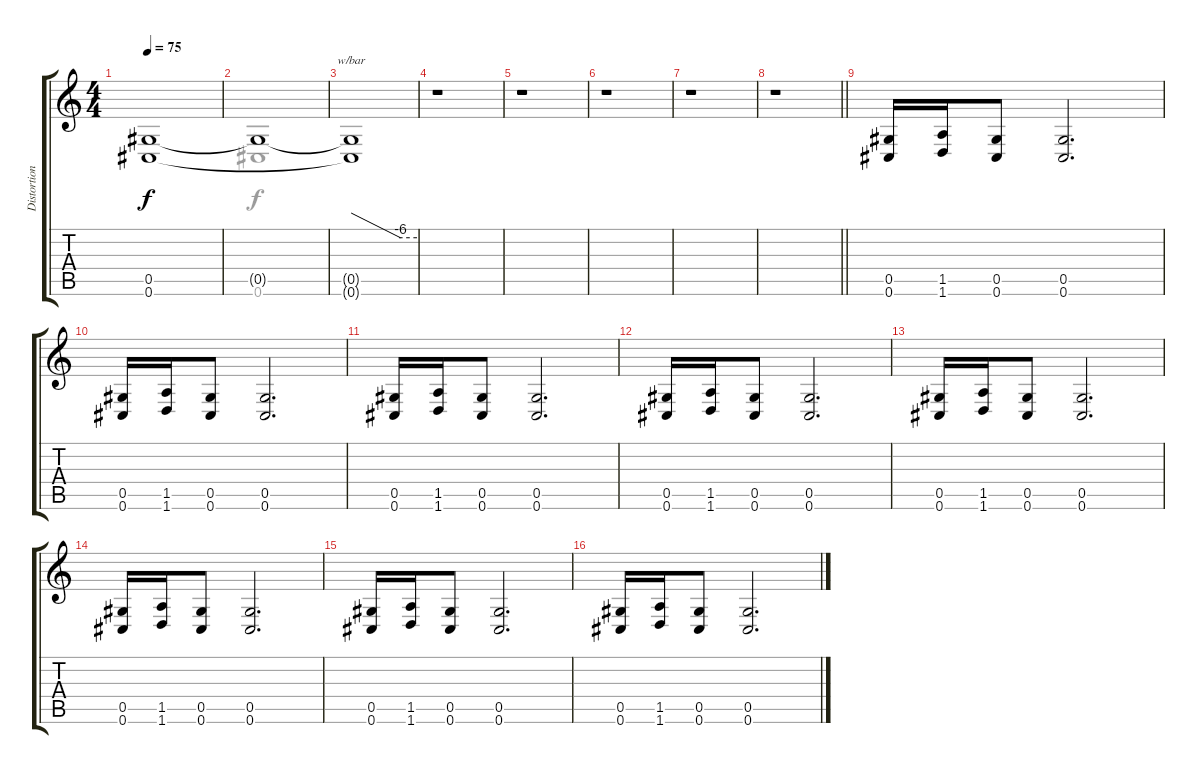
\track ("Distortion" "Distortion") {instrument distortionguitar}
\staff {score tabs}
\tuning (Eb4 Bb3 Gb3 Db3 Ab2 Db2) {hide}
\voice
\ts (4 4)
\tempo 75
\clef g2
\ks c
(0.5 0.6).1{dy f} |
0.5{t}.1 |
(0.5{t} 0.6{t}).1{tbe (custom default 0 0 45 -24 60 -24)} |
r.1 |
r.1 |
r.1 |
r.1 |
\barLineRight lightlight
r.1 |
(0.5 0.6).16 (1.5 1.6).16 (0.5 0.6).8 (0.5 0.6).2{d} |
(0.5 0.6).16 (1.5 1.6).16 (0.5 0.6).8 (0.5 0.6).2{d} |
(0.5 0.6).16 (1.5 1.6).16 (0.5 0.6).8 (0.5 0.6).2{d} |
(0.5 0.6).16 (1.5 1.6).16 (0.5 0.6).8 (0.5 0.6).2{d} |
(0.5 0.6).16 (1.5 1.6).16 (0.5 0.6).8 (0.5 0.6).2{d} |
(0.5 0.6).16 (1.5 1.6).16 (0.5 0.6).8 (0.5 0.6).2{d} |
(0.5 0.6).16 (1.5 1.6).16 (0.5 0.6).8 (0.5 0.6).2{d} |
(0.5 0.6).16 (1.5 1.6).16 (0.5 0.6).8 (0.5 0.6).2{d}
\voice
\clef g2
\ottava regular
\simile none
\ks c
|
0.6.1 |
|
|
|
|
|
\barLineRight lightlight
|
|
|
|
|
|
|
|
